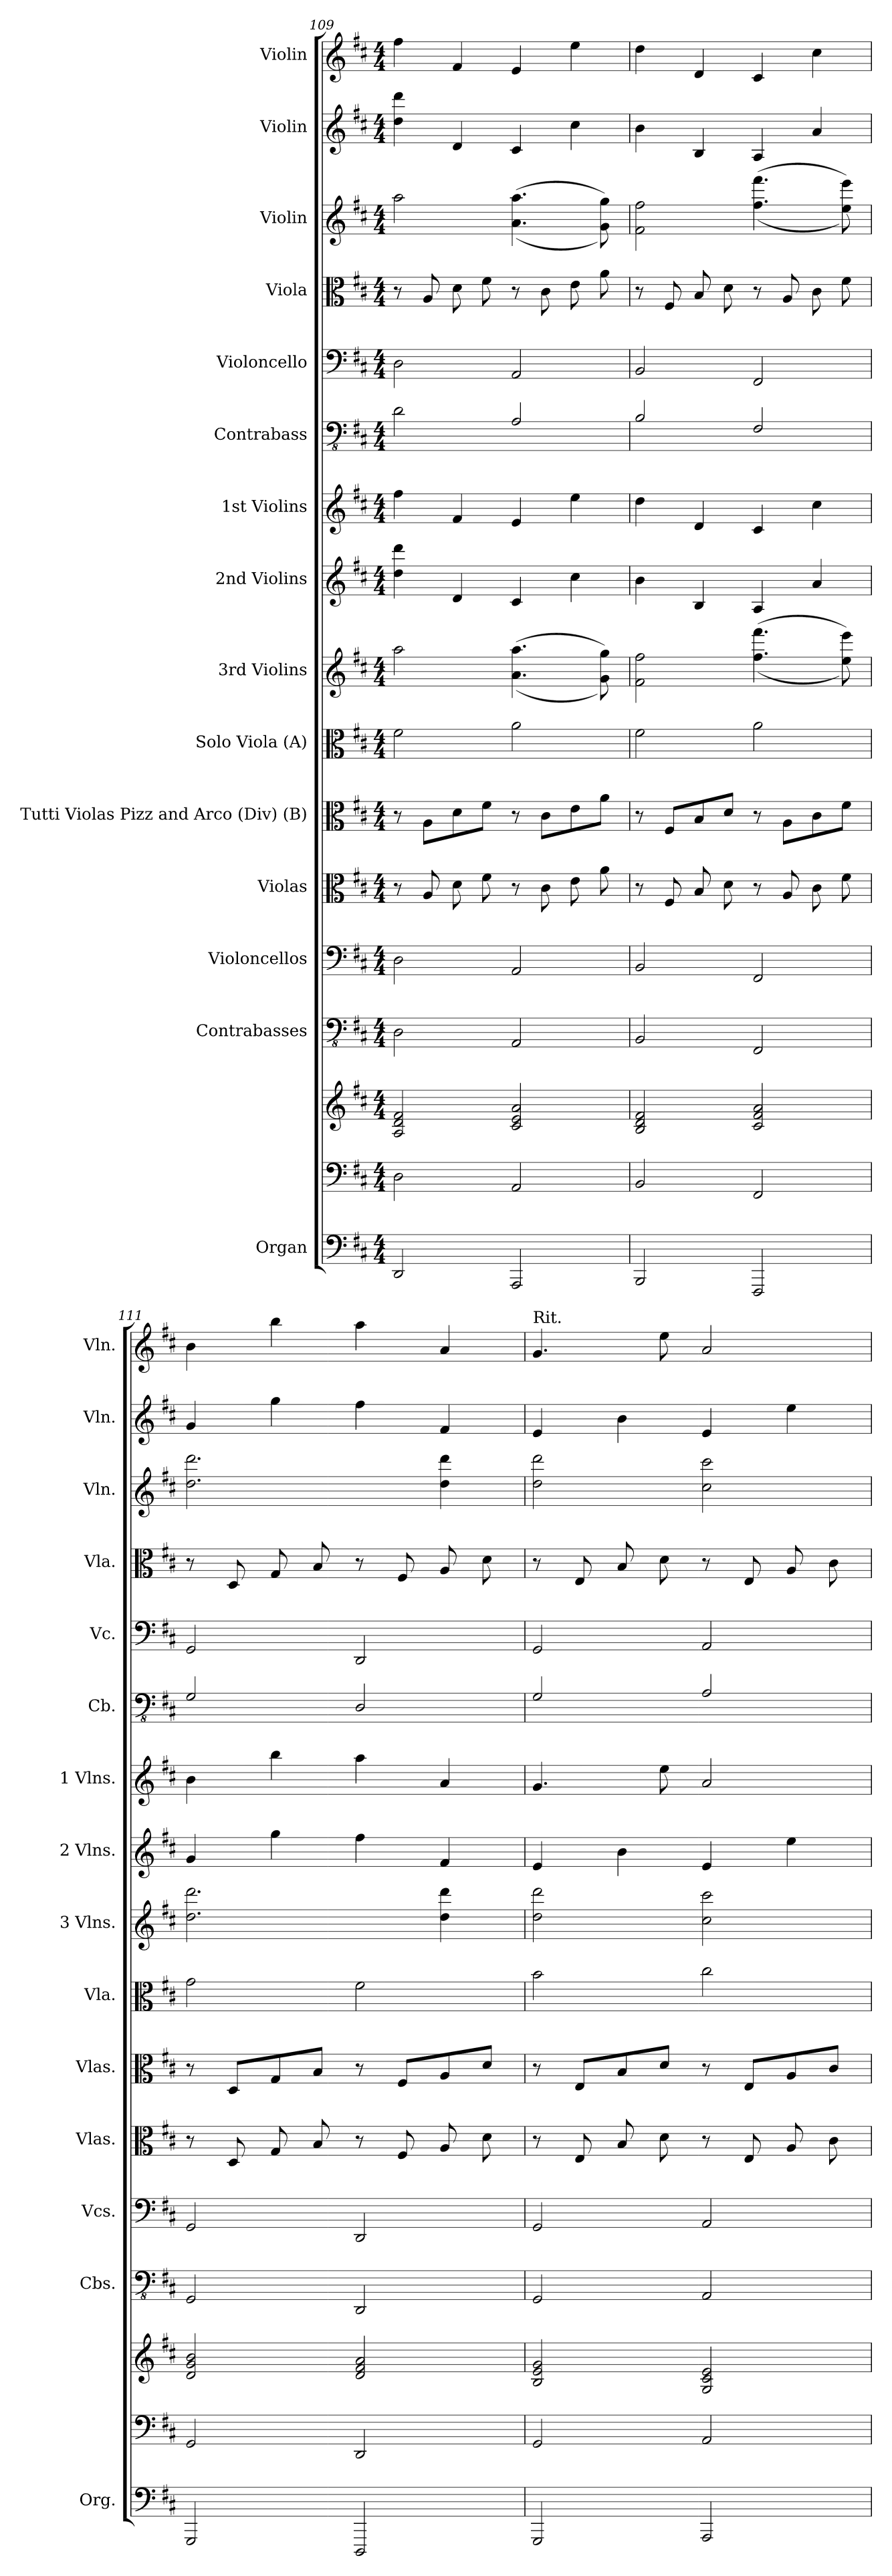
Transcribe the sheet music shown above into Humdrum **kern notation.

**kern	**kern	**kern	**kern	**kern	**kern	**kern	**kern	**kern	**kern	**kern	**kern	**kern	**kern	**kern	**kern	**kern
*part15	*part15	*part15	*part14	*part13	*part12	*part11	*part10	*part9	*part8	*part7	*part6	*part5	*part4	*part3	*part2	*part1
*staff17	*staff16	*staff15	*staff14	*staff13	*staff12	*staff11	*staff10	*staff9	*staff8	*staff7	*staff6	*staff5	*staff4	*staff3	*staff2	*staff1
*I"Organ	*	*	*I"Contrabasses	*I"Violoncellos	*I"Violas	*I"Tutti Violas Pizz and Arco (Div) (B)	*I"Solo Viola (A)	*I"3rd Violins	*I"2nd Violins	*I"1st Violins	*I"Contrabass	*I"Violoncello	*I"Viola	*I"Violin	*I"Violin	*I"Violin
*I'Org.	*	*	*I'Cbs.	*I'Vcs.	*I'Vlas.	*I'Vlas.	*I'Vla.	*I'3 Vlns.	*I'2 Vlns.	*I'1 Vlns.	*I'Cb.	*I'Vc.	*I'Vla.	*I'Vln.	*I'Vln.	*I'Vln.
*clefF4	*clefF4	*clefG2	*clefFv4	*clefF4	*clefC3	*clefC3	*clefC3	*clefG2	*clefG2	*clefG2	*clefFv4	*clefF4	*clefC3	*clefG2	*clefG2	*clefG2
*	*	*	*	*	*	*	*	*	*	*	*ITrd7c12	*	*	*	*	*
*k[f#c#]	*k[f#c#]	*k[f#c#]	*k[f#c#]	*k[f#c#]	*k[f#c#]	*k[f#c#]	*k[f#c#]	*k[f#c#]	*k[f#c#]	*k[f#c#]	*k[f#c#]	*k[f#c#]	*k[f#c#]	*k[f#c#]	*k[f#c#]	*k[f#c#]
*M4/4	*M4/4	*M4/4	*M4/4	*M4/4	*M4/4	*M4/4	*M4/4	*M4/4	*M4/4	*M4/4	*M4/4	*M4/4	*M4/4	*M4/4	*M4/4	*M4/4
=109	=109	=109	=109	=109	=109	=109	=109	=109	=109	=109	=109	=109	=109	=109	=109	=109
2DD/	2D\	2A/ 2d/ 2f#/	2DD\	2D\	8r	8r	2f#\	2aa\	4dd\ 4ddd\	4ff#\	2DD\	2D\	8r	2aa\	4dd\ 4ddd\	4ff#\
.	.	.	.	.	8A/	8A\L	.	.	.	.	.	.	8A/	.	.	.
.	.	.	.	.	8d\	8d\	.	.	4d/	4f#/	.	.	8d\	.	4d/	4f#/
.	.	.	.	.	8f#\	8f#\J	.	.	.	.	.	.	8f#\	.	.	.
2AAA/	2AA/	2c#/ 2e/ 2a/	2AAA/	2AA/	8r	8r	2a\	((4.a\ 4.aa\	4c#/	4e/	2AAA/	2AA/	8r	((4.a\ 4.aa\	4c#/	4e/
.	.	.	.	.	8c#\	8c#\L	.	.	.	.	.	.	8c#\	.	.	.
.	.	.	.	.	8e\	8e\	.	.	4cc#\	4ee\	.	.	8e\	.	4cc#\	4ee\
.	.	.	.	.	8a\	8a\J	.	8g\ 8gg\))	.	.	.	.	8a\	8g\ 8gg\))	.	.
=110	=110	=110	=110	=110	=110	=110	=110	=110	=110	=110	=110	=110	=110	=110	=110	=110
2BBB/	2BB/	2B/ 2d/ 2f#/	2BBB/	2BB/	8r	8r	2f#\	2f#\ 2ff#\	4b\	4dd\	2BBB/	2BB/	8r	2f#\ 2ff#\	4b\	4dd\
.	.	.	.	.	8F#/	8F#/L	.	.	.	.	.	.	8F#/	.	.	.
.	.	.	.	.	8B/	8B/	.	.	4B/	4d/	.	.	8B/	.	4B/	4d/
.	.	.	.	.	8d\	8d/J	.	.	.	.	.	.	8d\	.	.	.
2FFF#/	2FF#/	2c#/ 2f#/ 2a/	2FFF#/	2FF#/	8r	8r	2a\	((4.ff#\ 4.fff#\	4A/	4c#/	2FFF#/	2FF#/	8r	((4.ff#\ 4.fff#\	4A/	4c#/
.	.	.	.	.	8A/	8A\L	.	.	.	.	.	.	8A/	.	.	.
.	.	.	.	.	8c#\	8c#\	.	.	4a/	4cc#\	.	.	8c#\	.	4a/	4cc#\
.	.	.	.	.	8f#\	8f#\J	.	8ee\ 8eee\))	.	.	.	.	8f#\	8ee\ 8eee\))	.	.
=111	=111	=111	=111	=111	=111	=111	=111	=111	=111	=111	=111	=111	=111	=111	=111	=111
2GGG/	2GG/	2d/ 2g/ 2b/	2GGG/	2GG/	8r	8r	2g\	2.dd\ 2.ddd\	4g/	4b\	2GGG/	2GG/	8r	2.dd\ 2.ddd\	4g/	4b\
.	.	.	.	.	8D/	8D/L	.	.	.	.	.	.	8D/	.	.	.
.	.	.	.	.	8G/	8G/	.	.	4gg\	4bb\	.	.	8G/	.	4gg\	4bb\
.	.	.	.	.	8B/	8B/J	.	.	.	.	.	.	8B/	.	.	.
2DDD/	2DD/	2d/ 2f#/ 2a/	2DDD/	2DD/	8r	8r	2f#\	.	4ff#\	4aa\	2DDD/	2DD/	8r	.	4ff#\	4aa\
.	.	.	.	.	8F#/	8F#/L	.	.	.	.	.	.	8F#/	.	.	.
.	.	.	.	.	8A/	8A/	.	4dd\ 4ddd\	4f#/	4a/	.	.	8A/	4dd\ 4ddd\	4f#/	4a/
.	.	.	.	.	8d\	8d/J	.	.	.	.	.	.	8d\	.	.	.
=112	=112	=112	=112	=112	=112	=112	=112	=112	=112	=112	=112	=112	=112	=112	=112	=112
*	*	*	*	*	*	*	*	*	*	*	*	*	*	*	*	*MM70
!	!	!	!	!	!	!	!	!	!	!	!	!	!	!	!	!LO:TX:a:t=Rit.
2GGG/	2GG/	2B/ 2e/ 2g/	2GGG/	2GG/	8r	8r	2b\	2dd\ 2ddd\	4e/	4.g/	2GGG/	2GG/	8r	2dd\ 2ddd\	4e/	4.g/
.	.	.	.	.	8E/	8E/L	.	.	.	.	.	.	8E/	.	.	.
.	.	.	.	.	8B/	8B/	.	.	4b\	.	.	.	8B/	.	4b\	.
*	*	*	*	*	*	*	*	*	*	*	*	*	*	*	*	*MM60
.	.	.	.	.	8d\	8d/J	.	.	.	8ee\	.	.	8d\	.	.	8ee\
*	*	*	*	*	*	*	*	*	*	*	*	*	*	*	*	*MM55
2AAA/	2AA/	2G/ 2c#/ 2e/	2AAA/	2AA/	8r	8r	2cc#\	2cc#\ 2ccc#\	4e/	2a/	2AAA/	2AA/	8r	2cc#\ 2ccc#\	4e/	2a/
.	.	.	.	.	8E/	8E/L	.	.	.	.	.	.	8E/	.	.	.
.	.	.	.	.	8A/	8A/	.	.	4ee\	.	.	.	8A/	.	4ee\	.
.	.	.	.	.	8c#\	8c#/J	.	.	.	.	.	.	8c#\	.	.	.
=	=	=	=	=	=	=	=	=	=	=	=	=	=	=	=	=
*-	*-	*-	*-	*-	*-	*-	*-	*-	*-	*-	*-	*-	*-	*-	*-	*-
